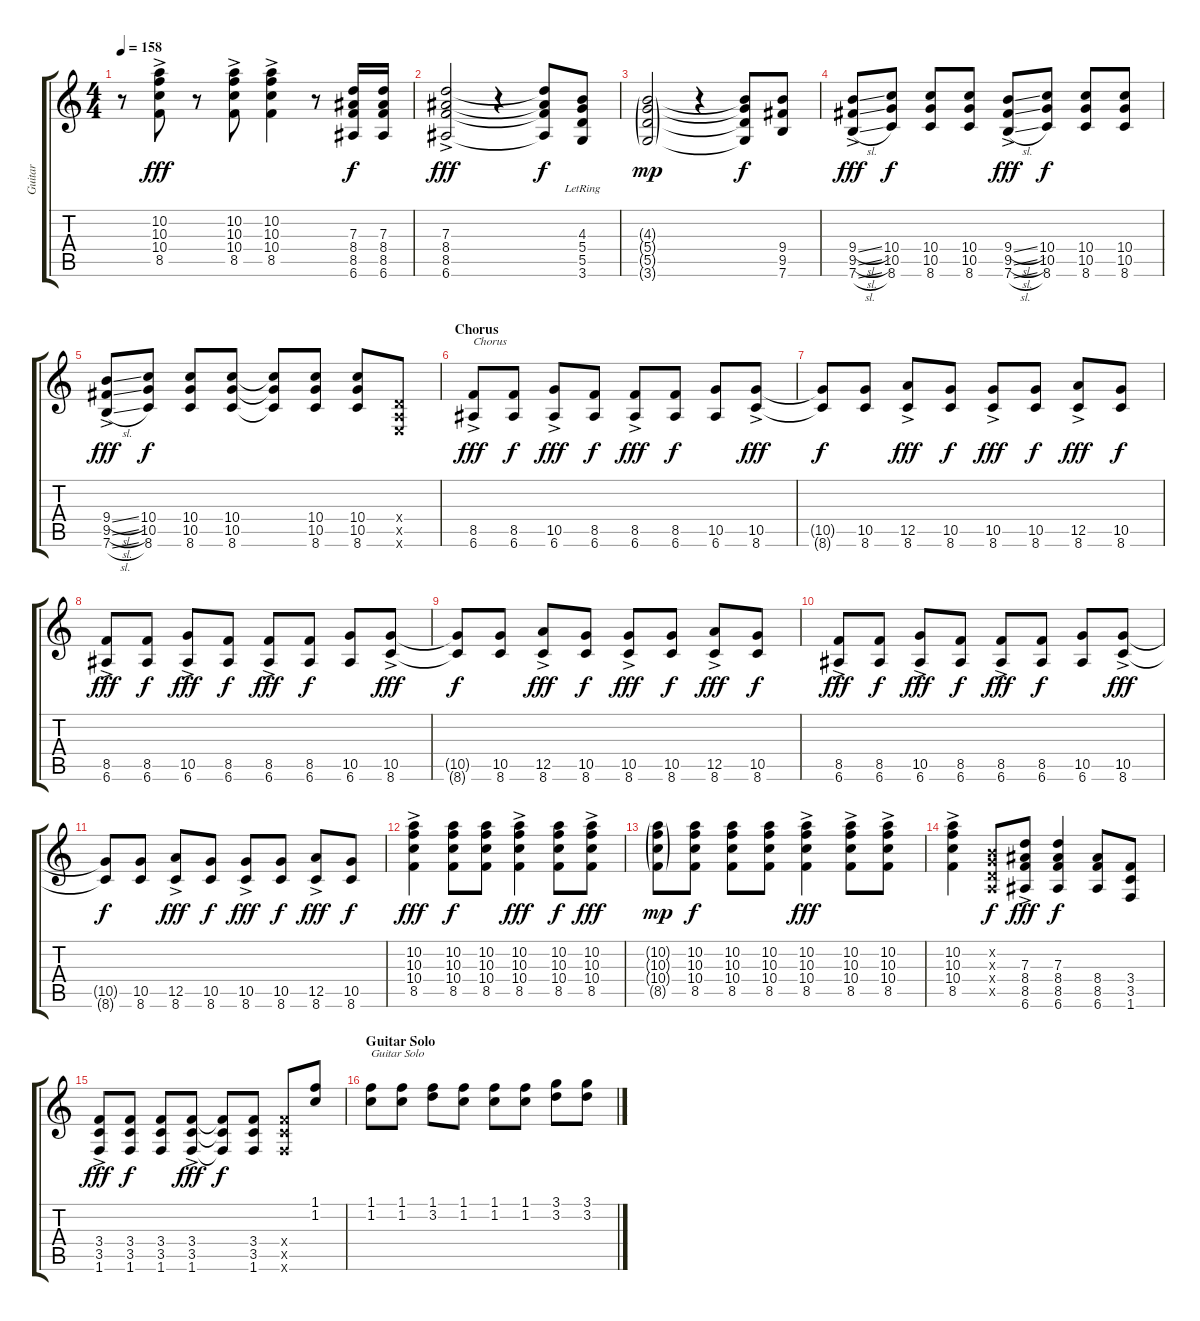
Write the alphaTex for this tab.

\track ("Guitar" "Guitar") {instrument overdrivenguitar}
\staff {score tabs}
\tuning (E4 B3 G3 D3 A2 E2) {hide}
\ts (4 4)
\tempo 158
\clef g2
\ks c
r.8{dy fff} (10.2 10.3 10.4 8.5{ac}).8 r.8 (10.2 10.3 10.4 8.5{ac}).8 (10.2 10.3 10.4 8.5{ac}).4 r.8 (7.3 8.4 8.5 6.6).16{dy f} (7.3 8.4 8.5 6.6).16 |
(7.3 8.4 8.5 6.6{ac}).2{dy fff} r.4 (7.3{t} 8.4{t} 8.5{t} 6.6{t}).8{dy f} (4.3{lr} 5.4{lr} 5.5{lr} 3.6{lr}).8 |
(4.3{g} 5.4{g} 5.5{g} 3.6{g}).2{dy mp} r.4 (4.3{t} 5.4{t} 5.5{t} 3.6{t}).8{dy f} (9.4 9.5 7.6).8 |
(9.4{sl} 9.5{sl} 7.6{sl ac}).8{dy fff} (10.4 10.5 8.6).8{dy f} (10.4 10.5 8.6).8 (10.4 10.5 8.6).8 (9.4{sl} 9.5{sl} 7.6{sl ac}).8{dy fff} (10.4 10.5 8.6).8{dy f} (10.4 10.5 8.6).8 (10.4 10.5 8.6).8 |
(9.4{sl} 9.5{sl} 7.6{sl ac}).8{dy fff} (10.4 10.5 8.6).8{dy f} (10.4 10.5 8.6).8 (10.4 10.5 8.6).8 (10.4{t} 10.5{t} 8.6{t}).8 (10.4 10.5 8.6).8 (10.4 10.5 8.6).8 (0.4{x} 0.5{x} 0.6{x}).8 |
\section ("" "Chorus")
(8.5 6.6{ac}).8{txt "Chorus" dy fff} (8.5 6.6).8{dy f} (10.5 6.6{ac}).8{dy fff} (8.5 6.6).8{dy f} (8.5 6.6{ac}).8{dy fff} (8.5 6.6).8{dy f} (10.5 6.6).8 (10.5 8.6{ac}).8{dy fff} |
(10.5{t} 8.6{t}).8{dy f} (10.5 8.6).8 (12.5 8.6{ac}).8{dy fff} (10.5 8.6).8{dy f} (10.5 8.6{ac}).8{dy fff} (10.5 8.6).8{dy f} (12.5 8.6{ac}).8{dy fff} (10.5 8.6).8{dy f} |
(8.5 6.6{ac}).8{dy fff} (8.5 6.6).8{dy f} (10.5 6.6{ac}).8{dy fff} (8.5 6.6).8{dy f} (8.5 6.6{ac}).8{dy fff} (8.5 6.6).8{dy f} (10.5 6.6).8 (10.5 8.6{ac}).8{dy fff} |
(10.5{t} 8.6{t}).8{dy f} (10.5 8.6).8 (12.5 8.6{ac}).8{dy fff} (10.5 8.6).8{dy f} (10.5 8.6{ac}).8{dy fff} (10.5 8.6).8{dy f} (12.5 8.6{ac}).8{dy fff} (10.5 8.6).8{dy f} |
(8.5 6.6{ac}).8{dy fff} (8.5 6.6).8{dy f} (10.5 6.6{ac}).8{dy fff} (8.5 6.6).8{dy f} (8.5 6.6{ac}).8{dy fff} (8.5 6.6).8{dy f} (10.5 6.6).8 (10.5 8.6{ac}).8{dy fff} |
(10.5{t} 8.6{t}).8{dy f} (10.5 8.6).8 (12.5 8.6{ac}).8{dy fff} (10.5 8.6).8{dy f} (10.5 8.6{ac}).8{dy fff} (10.5 8.6).8{dy f} (12.5 8.6{ac}).8{dy fff} (10.5 8.6).8{dy f} |
(10.2 10.3 10.4 8.5{ac}).4{dy fff} (10.2 10.3 10.4 8.5).8{dy f} (10.2 10.3 10.4 8.5).8 (10.2 10.3 10.4 8.5{ac}).4{dy fff} (10.2 10.3 10.4 8.5).8{dy f} (10.2 10.3 10.4 8.5{ac}).8{dy fff} |
(10.2{g} 10.3{g} 10.4{g} 8.5{g}).8{dy mp} (10.2 10.3 10.4 8.5).8{dy f} (10.2 10.3 10.4 8.5).8 (10.2 10.3 10.4 8.5).8 (10.2 10.3 10.4 8.5{ac}).4{dy fff} (10.2 10.3 10.4 8.5{ac}).8 (10.2 10.3 10.4 8.5{ac}).8 |
(10.2 10.3 10.4 8.5{ac}).4 (0.2{x} 0.3{x} 0.4{x} 0.5{x}).8{dy f} (7.3 8.4 8.5 6.6{ac}).8{dy fff} (7.3 8.4 8.5 6.6).4{dy f} (8.4 8.5 6.6).8 (3.4 3.5 1.6).8 |
(3.4 3.5 1.6{ac}).8{dy fff} (3.4 3.5 1.6).8{dy f} (3.4 3.5 1.6).8 (3.4 3.5 1.6{ac}).8{dy fff} (3.4{t} 3.5{t} 1.6{t}).8{dy f} (3.4 3.5 1.6).8 (3.4{x} 3.5{x} 1.6{x}).8 (1.1 1.2).8 |
\section ("" "Guitar Solo")
(1.1 1.2).8{txt "Guitar Solo"} (1.1 1.2).8 (1.1 3.2).8 (1.1 1.2).8 (1.1 1.2).8 (1.1 1.2).8 (3.1 3.2).8 (3.1 3.2).8
